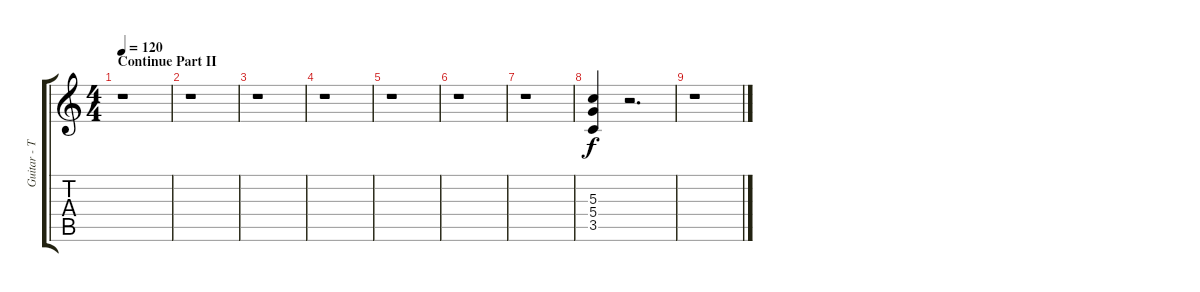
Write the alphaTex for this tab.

\track ("Guitar - Tom Mattew Delonge" "Guitar - T") {instrument overdrivenguitar}
\staff {score tabs}
\tuning (E4 B3 G3 D3 A2 E2) {hide}
\ts (4 4)
\section ("" "Continue Part II")
\tempo 120
\clef g2
\ks c
r.1{dy f} |
r.1 |
r.1 |
r.1 |
r.1 |
\section ("" "")
r.1 |
\section ("" "")
r.1 |
\section ("" "")
(5.3 5.4 3.5).4 r.2{d} |
\section ("" "")
r.1
